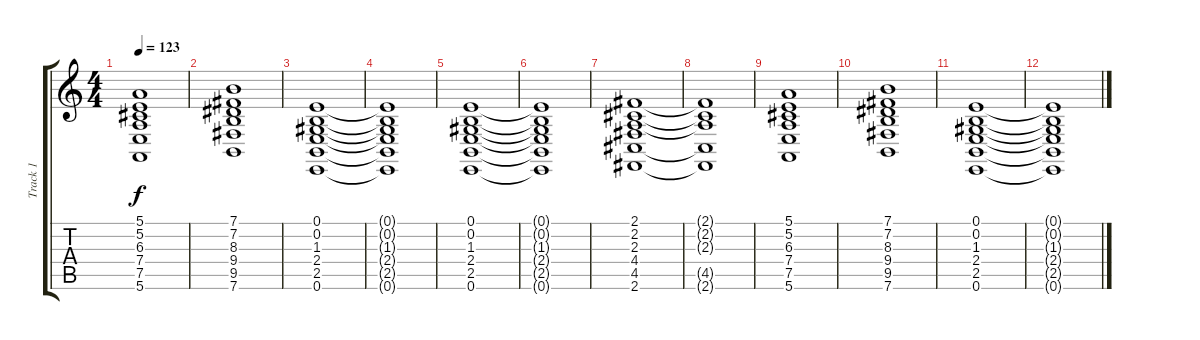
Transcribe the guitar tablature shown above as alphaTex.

\track ("Track 1" "Track 1") {instrument acousticgrandpiano}
\staff {score tabs}
\tuning (E4 B3 G3 D3 A2 E2) {hide}
\ts (4 4)
\tempo 123
\clef g2
\ks c
(5.1 5.2 6.3 7.4 7.5 5.6).1{dy f} |
(7.1 7.2 8.3 9.4 9.5 7.6).1 |
(0.1 0.2 1.3 2.4 2.5 0.6).1 |
(0.1{t} 0.2{t} 1.3{t} 2.4{t} 2.5{t} 0.6{t}).1 |
(0.1 0.2 1.3 2.4 2.5 0.6).1 |
(0.1{t} 0.2{t} 1.3{t} 2.4{t} 2.5{t} 0.6{t}).1 |
(2.1 2.2 2.3 4.4 4.5 2.6).1 |
(2.1{t} 2.2{t} 2.3{t} 4.5{t} 2.6{t}).1 |
(5.1 5.2 6.3 7.4 7.5 5.6).1 |
(7.1 7.2 8.3 9.4 9.5 7.6).1 |
(0.1 0.2 1.3 2.4 2.5 0.6).1 |
(0.1{t} 0.2{t} 1.3{t} 2.4{t} 2.5{t} 0.6{t}).1
